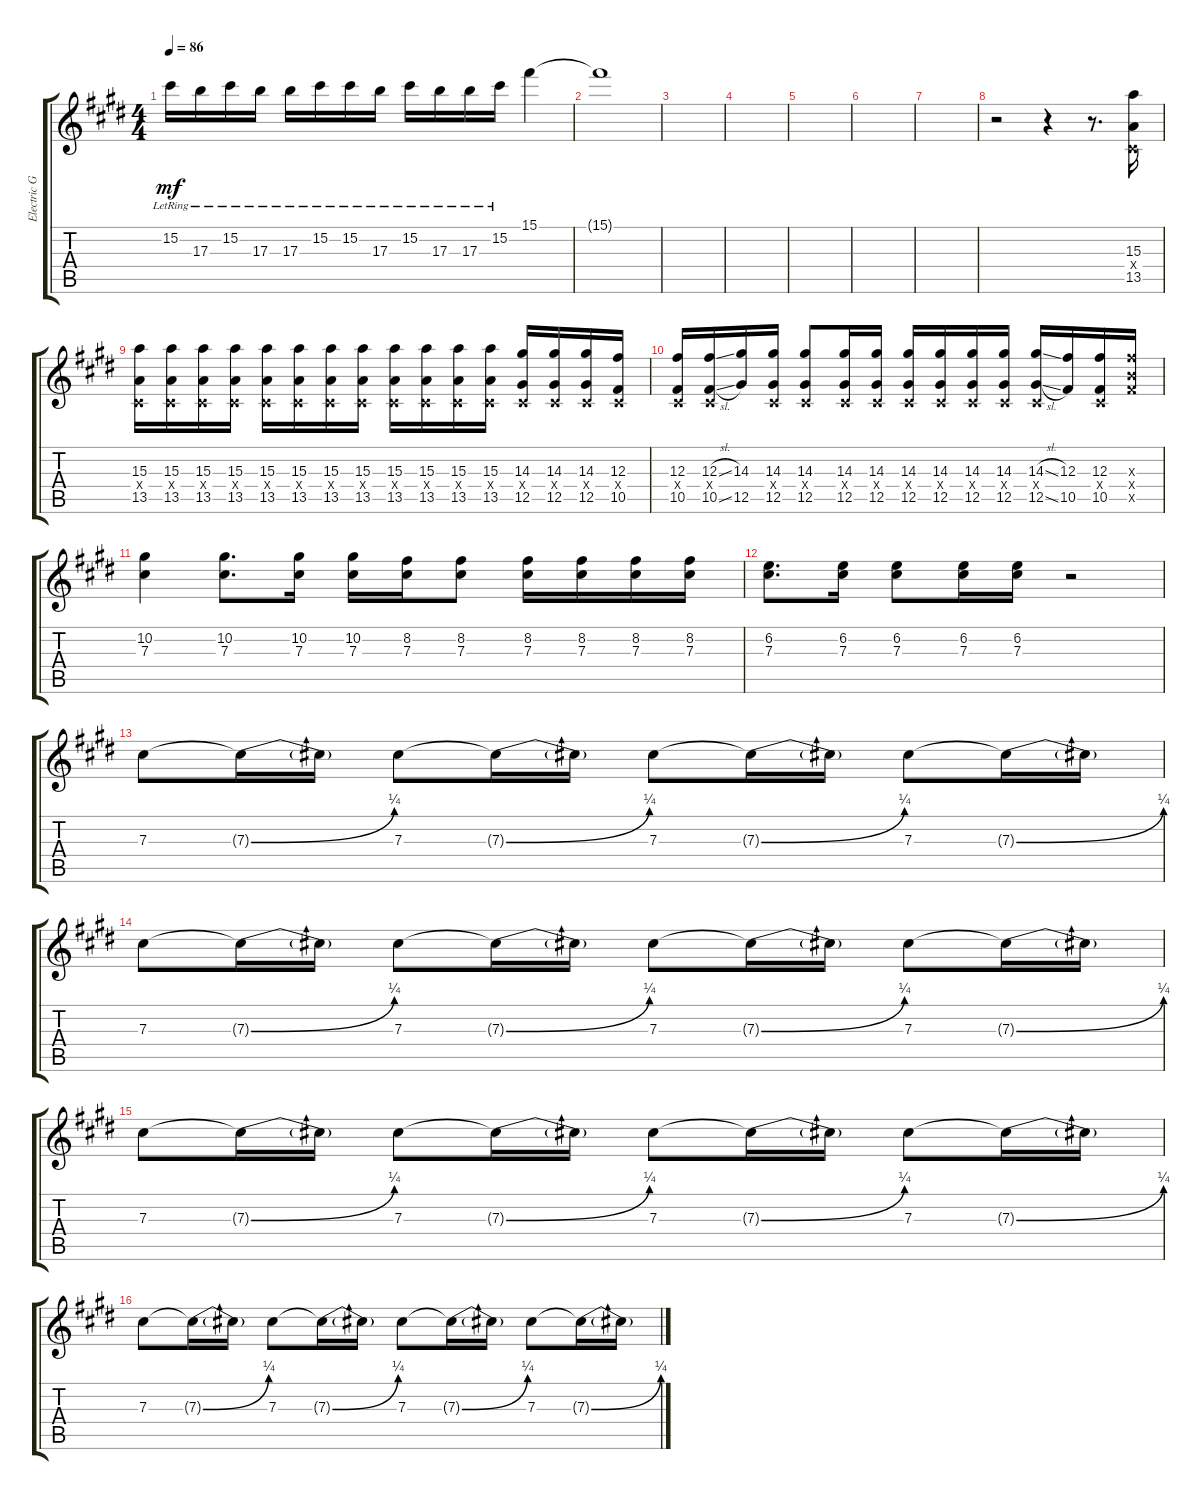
\track ("Electric Guitar" "Electric G") {instrument distortionguitar}
\staff {score tabs}
\tuning (Eb4 Bb3 Gb3 Db3 Ab2 Db2) {hide}
\ts (4 4)
\tempo 86
\clef g2
\ks e
15.2{lr}.16{dy mf} 17.3{lr}.16 15.2{lr}.16 17.3{lr}.16 17.3{lr}.16 15.2{lr}.16 15.2{lr}.16 17.3{lr}.16 15.2{lr}.16 17.3{lr}.16 17.3{lr}.16 15.2{lr}.16 15.1.4 |
15.1{t}.1 |
|
|
|
|
|
r.2 r.4 r.8{d} (15.3 0.4{x} 13.5).16 |
(15.3 0.4{x} 13.5).16 (15.3 0.4{x} 13.5).16 (15.3 0.4{x} 13.5).16 (15.3 0.4{x} 13.5).16 (15.3 0.4{x} 13.5).16 (15.3 0.4{x} 13.5).16 (15.3 0.4{x} 13.5).16 (15.3 0.4{x} 13.5).16 (15.3 0.4{x} 13.5).16 (15.3 0.4{x} 13.5).16 (15.3 0.4{x} 13.5).16 (15.3 0.4{x} 13.5).16 (14.3 0.4{x} 12.5).16 (14.3 0.4{x} 12.5).16 (14.3 0.4{x} 12.5).16 (12.3 0.4{x} 10.5).16 |
(12.3 0.4{x} 10.5).16 (12.3{sl} 0.4{x} 10.5{sl}).16 (14.3 12.5).16 (14.3 0.4{x} 12.5).16 (14.3 0.4{x} 12.5).8 (14.3 0.4{x} 12.5).16 (14.3 0.4{x} 12.5).16 (14.3 0.4{x} 12.5).16 (14.3 0.4{x} 12.5).16 (14.3 0.4{x} 12.5).16 (14.3 0.4{x} 12.5).16 (14.3{sl} 0.4{x} 12.5{sl}).16 (12.3 10.5).16 (12.3 0.4{x} 10.5).16 (12.3{x} 10.4{x} 10.5{x}).16 |
(10.2 7.3).4 (10.2 7.3).8{d} (10.2 7.3).16 (10.2 7.3).16 (8.2 7.3).16 (8.2 7.3).8 (8.2 7.3).16 (8.2 7.3).16 (8.2 7.3).16 (8.2 7.3).16 |
(6.2 7.3).8{d} (6.2 7.3).16 (6.2 7.3).8 (6.2 7.3).16 (6.2 7.3).16 r.2 |
7.3.8 7.3{be (bend 0 0 60 1) t}.16 7.3{t}.16 7.3.8 7.3{be (bend 0 0 60 1) t}.16 7.3{t}.16 7.3.8 7.3{be (bend 0 0 60 1) t}.16 7.3{t}.16 7.3.8 7.3{be (bend 0 0 60 1) t}.16 7.3{t}.16 |
7.3.8 7.3{be (bend 0 0 60 1) t}.16 7.3{t}.16 7.3.8 7.3{be (bend 0 0 60 1) t}.16 7.3{t}.16 7.3.8 7.3{be (bend 0 0 60 1) t}.16 7.3{t}.16 7.3.8 7.3{be (bend 0 0 60 1) t}.16 7.3{t}.16 |
7.3.8 7.3{be (bend 0 0 60 1) t}.16 7.3{t}.16 7.3.8 7.3{be (bend 0 0 60 1) t}.16 7.3{t}.16 7.3.8 7.3{be (bend 0 0 60 1) t}.16 7.3{t}.16 7.3.8 7.3{be (bend 0 0 60 1) t}.16 7.3{t}.16 |
7.3.8 7.3{be (bend 0 0 60 1) t}.16 7.3{t}.16 7.3.8 7.3{be (bend 0 0 60 1) t}.16 7.3{t}.16 7.3.8 7.3{be (bend 0 0 60 1) t}.16 7.3{t}.16 7.3.8 7.3{be (bend 0 0 60 1) t}.16 7.3{t}.16
